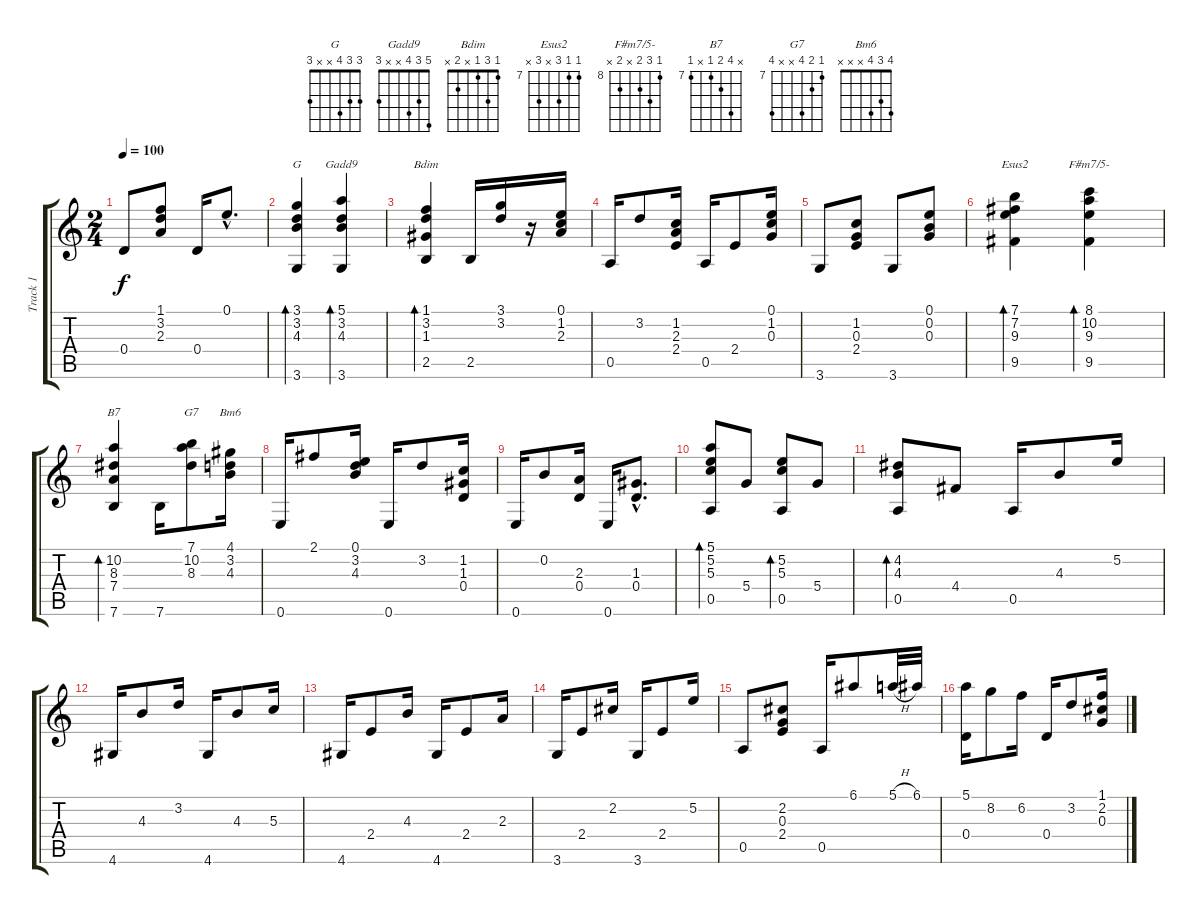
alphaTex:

\track ("Track 1" "Track 1") {instrument acousticguitarnylon}
\staff {score tabs}
\tuning (E4 B3 G3 D3 A2 E2) {hide}
\chord ("G" 3 3 4 x x 3)
\chord ("Gadd9" 5 3 4 x x 3)
\chord ("Bdim" 1 3 1 x 2 x)
\chord ("Esus2" 7 7 9 x 9 x) {firstfret 7}
\chord ("F#m7/5-" 8 10 9 x 9 x) {firstfret 8}
\chord ("B7" x 10 8 7 x 7) {firstfret 7}
\chord ("G7" 7 8 10 x x 10) {firstfret 7}
\chord ("Bm6" 4 3 4 x x x)
\ts (2 4)
\tempo 100
\clef g2
\ks c
0.4.8{dy f} (1.1 3.2 2.3).8 0.4.16 0.1{hac}.8{d} |
(3.1 3.2 4.3 3.6).4{bd 120 ch "G"} (5.1 3.2 4.3 3.6).4{bd 120 ch "Gadd9"} |
(1.1 3.2 1.3 2.5).4{bd 120 ch "Bdim"} 2.5.16 (3.1 3.2).16 r.16 (0.1 1.2 2.3).16 |
0.5.16 3.2.8 (1.2 2.3 2.4).16 0.5.16 2.4.8 (0.1 1.2 0.3).16 |
3.6.8 (1.2 0.3 2.4).8 3.6.8 (0.1 0.2 0.3).8 |
(7.1 7.2 9.3 9.5).4{bd 120 ch "Esus2"} (8.1 10.2 9.3 9.5).4{bd 120 ch "F#m7/5-"} |
(10.2 8.3 7.4 7.6).4{bd 60 ch "B7"} 7.6.16 (7.1 10.2 8.3).8{ch "G7"} (4.1 3.2 4.3).16{ch "Bm6"} |
0.6.16 2.1.8 (0.1 3.2 4.3).16 0.6.16 3.2.8 (1.2 1.3 0.4).16 |
0.6.16 0.2.8 (2.3 0.4).16 0.6.16 (1.3{hac} 0.4{hac}).8{d} |
(5.1 5.2 5.3 0.5).8{bd 60} 5.4.8 (5.2 5.3 0.5).8{bd 60} 5.4.8 |
(4.2 4.3 0.5).8{bd 60} 4.4.8 0.5.16 4.3.8 5.2.16 |
4.6.16 4.3.8 3.2.16 4.6.16 4.3.8 5.3.16 |
4.6.16 2.4.8 4.3.16 4.6.16 2.4.8 2.3.16 |
3.6.16 2.4.8 2.2.16 3.6.16 2.4.8 5.2.16 |
0.5.8 (2.2 0.3 2.4).8 0.5.16 6.1.8 5.1{h}.32 6.1.32 |
(5.1 0.4).16 8.2.8 6.2.16 0.4.16 3.2.8 (1.1 2.2 0.3).16
